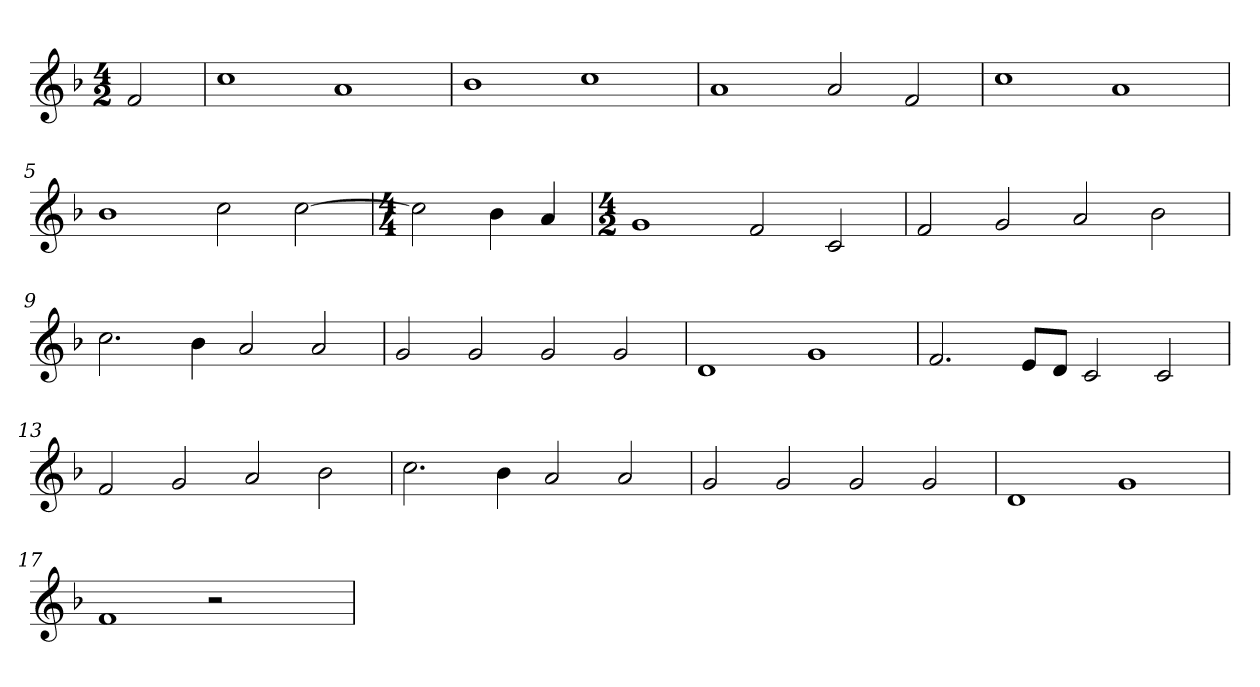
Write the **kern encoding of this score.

**kern
*part1
*staff1
*clefG2
*k[b-]
*F:
*M4/2
=
2f
=1
1cc
1a
=2
1b-
1cc
=3
1a
2a
2f
=4
1cc
1a
=5
1b-
2cc
[2cc
=6
*M4/4
2cc]
4b-
4a
=7
*M4/2
1g
2f
2c
=8
2f
2g
2a
2b-
=9
2.cc
4b-
2a
2a
=10
2g
2g
2g
2g
=11
1d
1g
=12
2.f
8e/L
8d/J
2c
2c
=13
2f
2g
2a
2b-
=14
2.cc
4b-
2a
2a
=15
2g
2g
2g
2g
=16
1d
1g
=17
1f
2r
2ryy
=
*-
